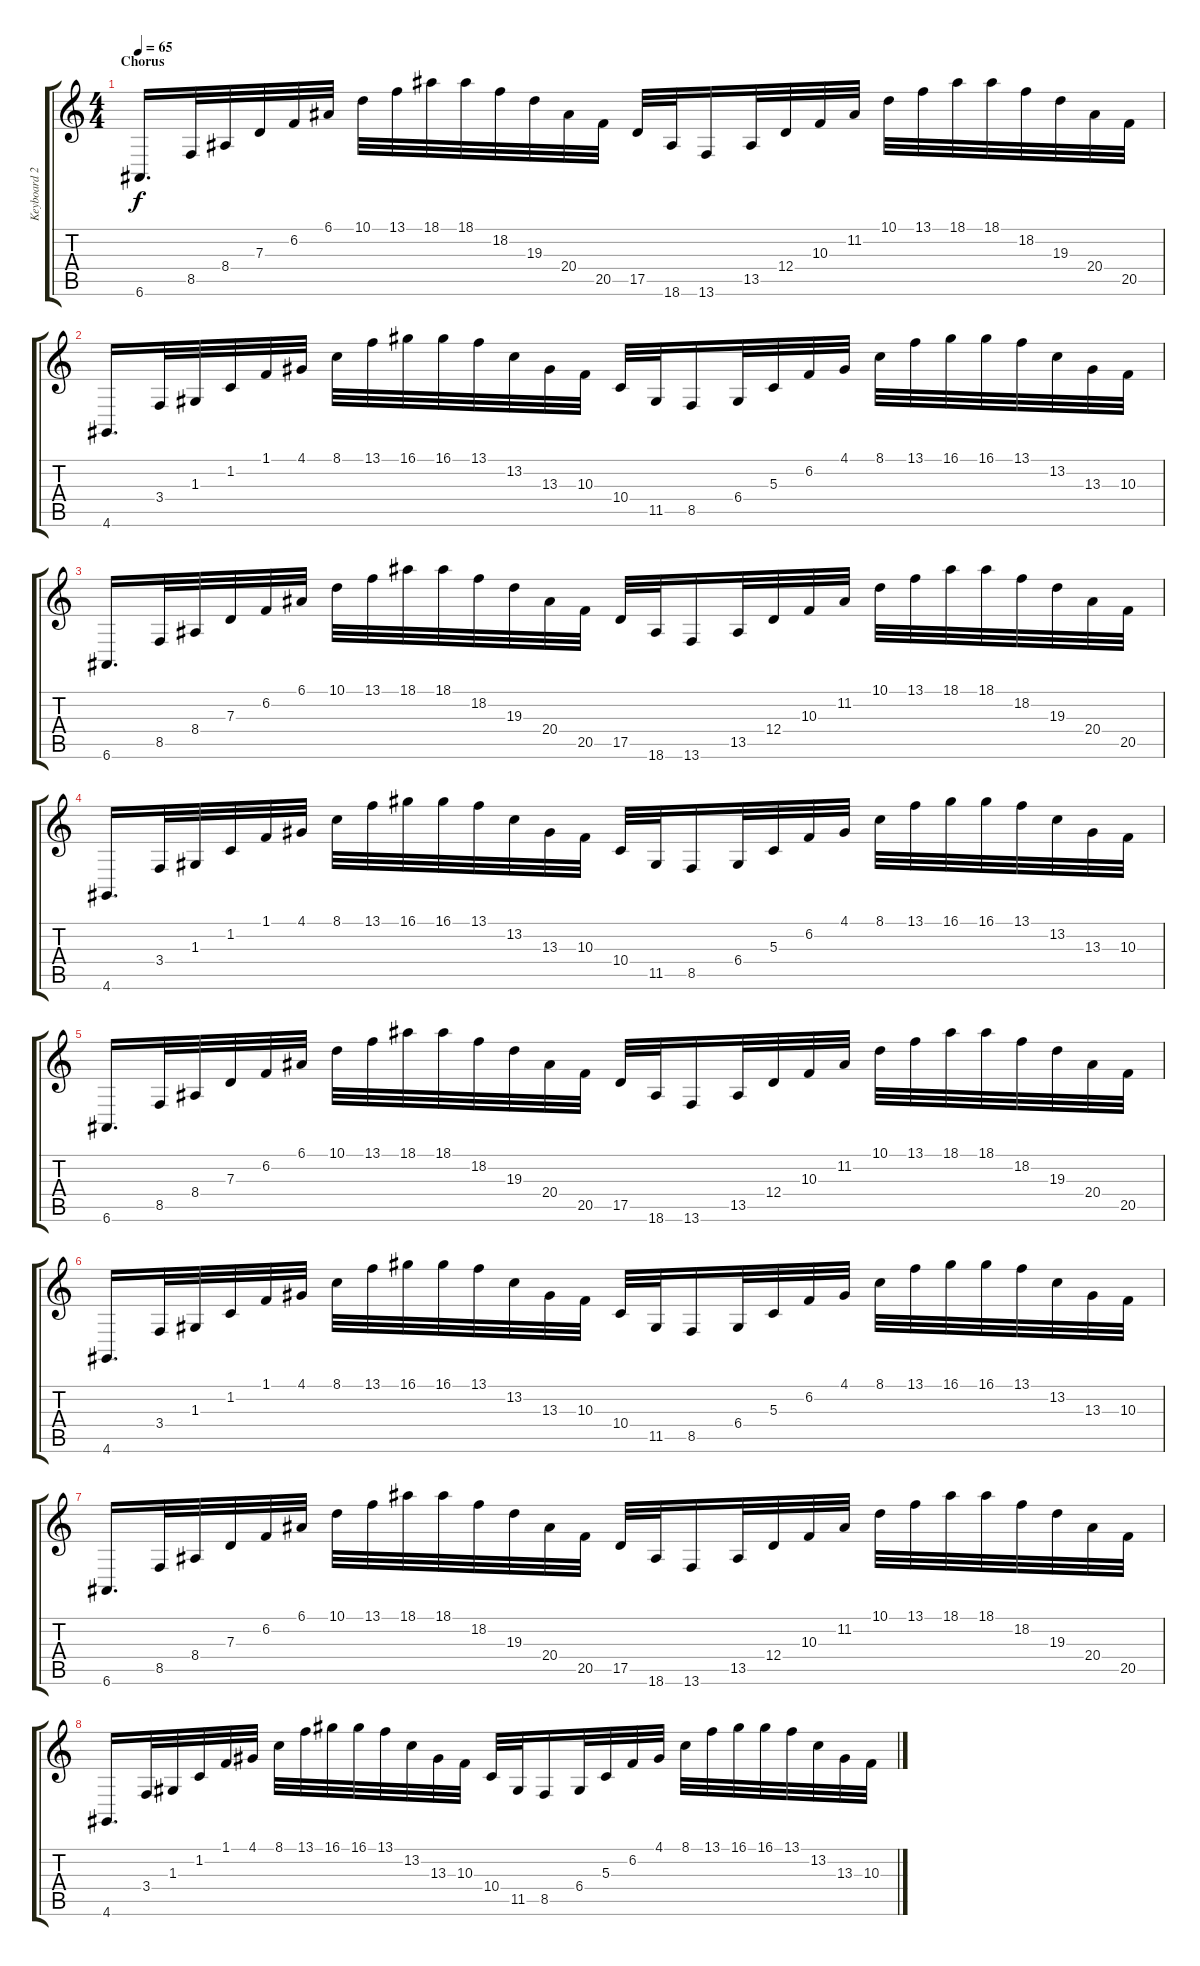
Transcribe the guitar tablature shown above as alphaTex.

\track ("Keyboard 2" "Keyboard 2") {instrument lead1square}
\staff {score tabs}
\tuning (E4 B3 G3 D3 A2 E2) {hide}
\ts (4 4)
\section ("" "Chorus")
\tempo 65
\clef g2
\ks c
6.6.16{d dy f} 8.5.32 8.4.32 7.3.32 6.2.32 6.1.32 10.1.32 13.1.32 18.1.32 18.1.32 18.2.32 19.3.32 20.4.32 20.5.32 17.5.32 18.6.32 13.6.16 13.5.32 12.4.32 10.3.32 11.2.32 10.1.32 13.1.32 18.1.32 18.1.32 18.2.32 19.3.32 20.4.32 20.5.32 |
4.6.16{d} 3.4.32 1.3.32 1.2.32 1.1.32 4.1.32 8.1.32 13.1.32 16.1.32 16.1.32 13.1.32 13.2.32 13.3.32 10.3.32 10.4.32 11.5.32 8.5.16 6.4.32 5.3.32 6.2.32 4.1.32 8.1.32 13.1.32 16.1.32 16.1.32 13.1.32 13.2.32 13.3.32 10.3.32 |
6.6.16{d} 8.5.32 8.4.32 7.3.32 6.2.32 6.1.32 10.1.32 13.1.32 18.1.32 18.1.32 18.2.32 19.3.32 20.4.32 20.5.32 17.5.32 18.6.32 13.6.16 13.5.32 12.4.32 10.3.32 11.2.32 10.1.32 13.1.32 18.1.32 18.1.32 18.2.32 19.3.32 20.4.32 20.5.32 |
4.6.16{d} 3.4.32 1.3.32 1.2.32 1.1.32 4.1.32 8.1.32 13.1.32 16.1.32 16.1.32 13.1.32 13.2.32 13.3.32 10.3.32 10.4.32 11.5.32 8.5.16 6.4.32 5.3.32 6.2.32 4.1.32 8.1.32 13.1.32 16.1.32 16.1.32 13.1.32 13.2.32 13.3.32 10.3.32 |
6.6.16{d} 8.5.32 8.4.32 7.3.32 6.2.32 6.1.32 10.1.32 13.1.32 18.1.32 18.1.32 18.2.32 19.3.32 20.4.32 20.5.32 17.5.32 18.6.32 13.6.16 13.5.32 12.4.32 10.3.32 11.2.32 10.1.32 13.1.32 18.1.32 18.1.32 18.2.32 19.3.32 20.4.32 20.5.32 |
4.6.16{d} 3.4.32 1.3.32 1.2.32 1.1.32 4.1.32 8.1.32 13.1.32 16.1.32 16.1.32 13.1.32 13.2.32 13.3.32 10.3.32 10.4.32 11.5.32 8.5.16 6.4.32 5.3.32 6.2.32 4.1.32 8.1.32 13.1.32 16.1.32 16.1.32 13.1.32 13.2.32 13.3.32 10.3.32 |
6.6.16{d} 8.5.32 8.4.32 7.3.32 6.2.32 6.1.32 10.1.32 13.1.32 18.1.32 18.1.32 18.2.32 19.3.32 20.4.32 20.5.32 17.5.32 18.6.32 13.6.16 13.5.32 12.4.32 10.3.32 11.2.32 10.1.32 13.1.32 18.1.32 18.1.32 18.2.32 19.3.32 20.4.32 20.5.32 |
4.6.16{d} 3.4.32 1.3.32 1.2.32 1.1.32 4.1.32 8.1.32 13.1.32 16.1.32 16.1.32 13.1.32 13.2.32 13.3.32 10.3.32 10.4.32 11.5.32 8.5.16 6.4.32 5.3.32 6.2.32 4.1.32 8.1.32 13.1.32 16.1.32 16.1.32 13.1.32 13.2.32 13.3.32 10.3.32
